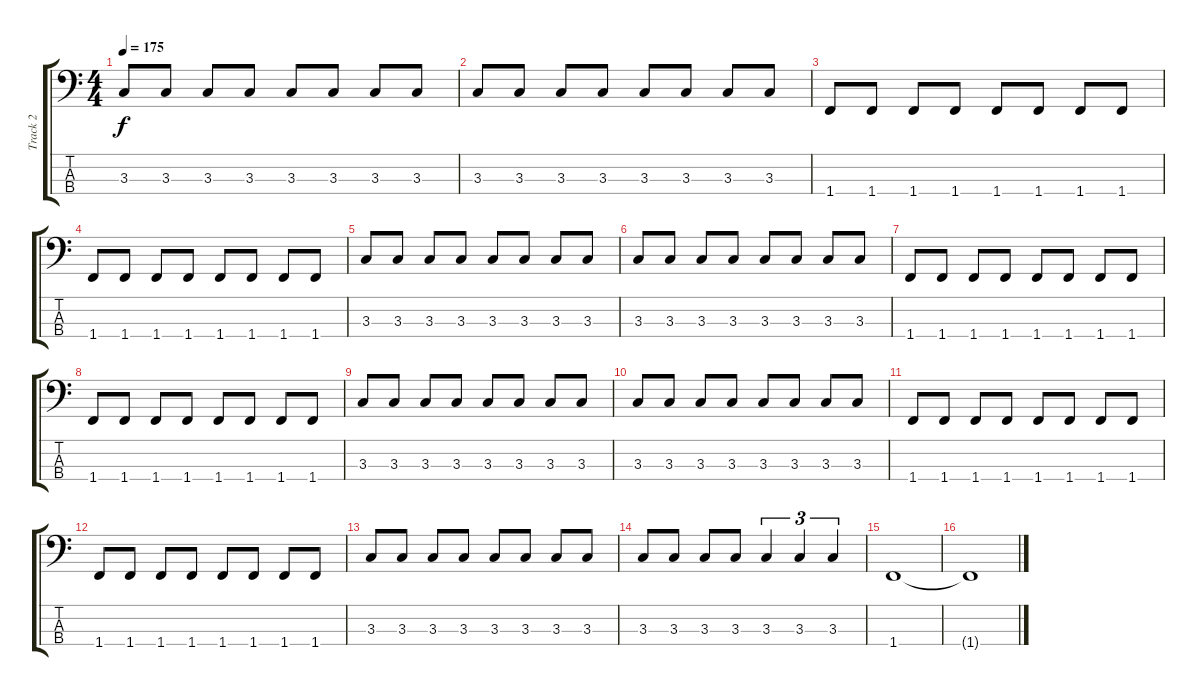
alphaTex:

\track ("Track 2" "Track 2") {instrument electricbasspick}
\staff {score tabs}
\tuning (G2 D2 A1 E1) {hide}
\ts (4 4)
\tempo 175
\clef f4
\ks c
3.3.8{dy f} 3.3.8 3.3.8 3.3.8 3.3.8 3.3.8 3.3.8 3.3.8 |
3.3.8 3.3.8 3.3.8 3.3.8 3.3.8 3.3.8 3.3.8 3.3.8 |
1.4.8 1.4.8 1.4.8 1.4.8 1.4.8 1.4.8 1.4.8 1.4.8 |
1.4.8 1.4.8 1.4.8 1.4.8 1.4.8 1.4.8 1.4.8 1.4.8 |
3.3.8 3.3.8 3.3.8 3.3.8 3.3.8 3.3.8 3.3.8 3.3.8 |
3.3.8 3.3.8 3.3.8 3.3.8 3.3.8 3.3.8 3.3.8 3.3.8 |
1.4.8 1.4.8 1.4.8 1.4.8 1.4.8 1.4.8 1.4.8 1.4.8 |
1.4.8 1.4.8 1.4.8 1.4.8 1.4.8 1.4.8 1.4.8 1.4.8 |
3.3.8 3.3.8 3.3.8 3.3.8 3.3.8 3.3.8 3.3.8 3.3.8 |
3.3.8 3.3.8 3.3.8 3.3.8 3.3.8 3.3.8 3.3.8 3.3.8 |
1.4.8 1.4.8 1.4.8 1.4.8 1.4.8 1.4.8 1.4.8 1.4.8 |
1.4.8 1.4.8 1.4.8 1.4.8 1.4.8 1.4.8 1.4.8 1.4.8 |
3.3.8 3.3.8 3.3.8 3.3.8 3.3.8 3.3.8 3.3.8 3.3.8 |
3.3.8 3.3.8 3.3.8 3.3.8 3.3.4{tu (3 2)} 3.3.4{tu (3 2)} 3.3.4{tu (3 2)} |
1.4.1{volume 0} |
1.4{t}.1
